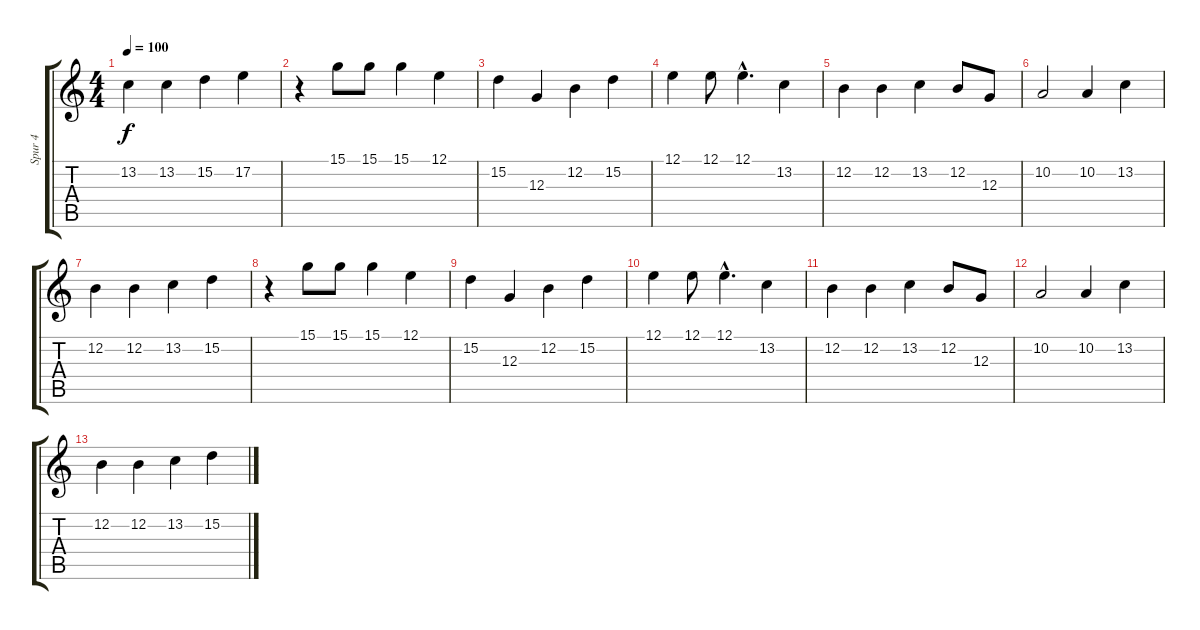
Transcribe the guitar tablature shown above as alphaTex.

\track ("Spur 4" "Spur 4") {instrument oboe}
\staff {score tabs}
\tuning (E4 B3 G3 D3 A2 E2) {hide}
\ts (4 4)
\tempo 100
\clef g2
\ks c
13.2.4{dy f} 13.2.4 15.2.4 17.2.4 |
r.4 15.1.8 15.1.8 15.1.4 12.1.4 |
15.2.4 12.3.4 12.2.4 15.2.4 |
12.1.4 12.1.8 12.1{hac}.4{d} 13.2.4 |
12.2.4 12.2.4 13.2.4 12.2.8 12.3.8 |
10.2.2 10.2.4 13.2.4 |
12.2.4 12.2.4 13.2.4 15.2.4 |
r.4 15.1.8 15.1.8 15.1.4 12.1.4 |
15.2.4 12.3.4 12.2.4 15.2.4 |
12.1.4 12.1.8 12.1{hac}.4{d} 13.2.4 |
12.2.4 12.2.4 13.2.4 12.2.8 12.3.8 |
10.2.2 10.2.4 13.2.4 |
12.2.4 12.2.4 13.2.4 15.2.4
